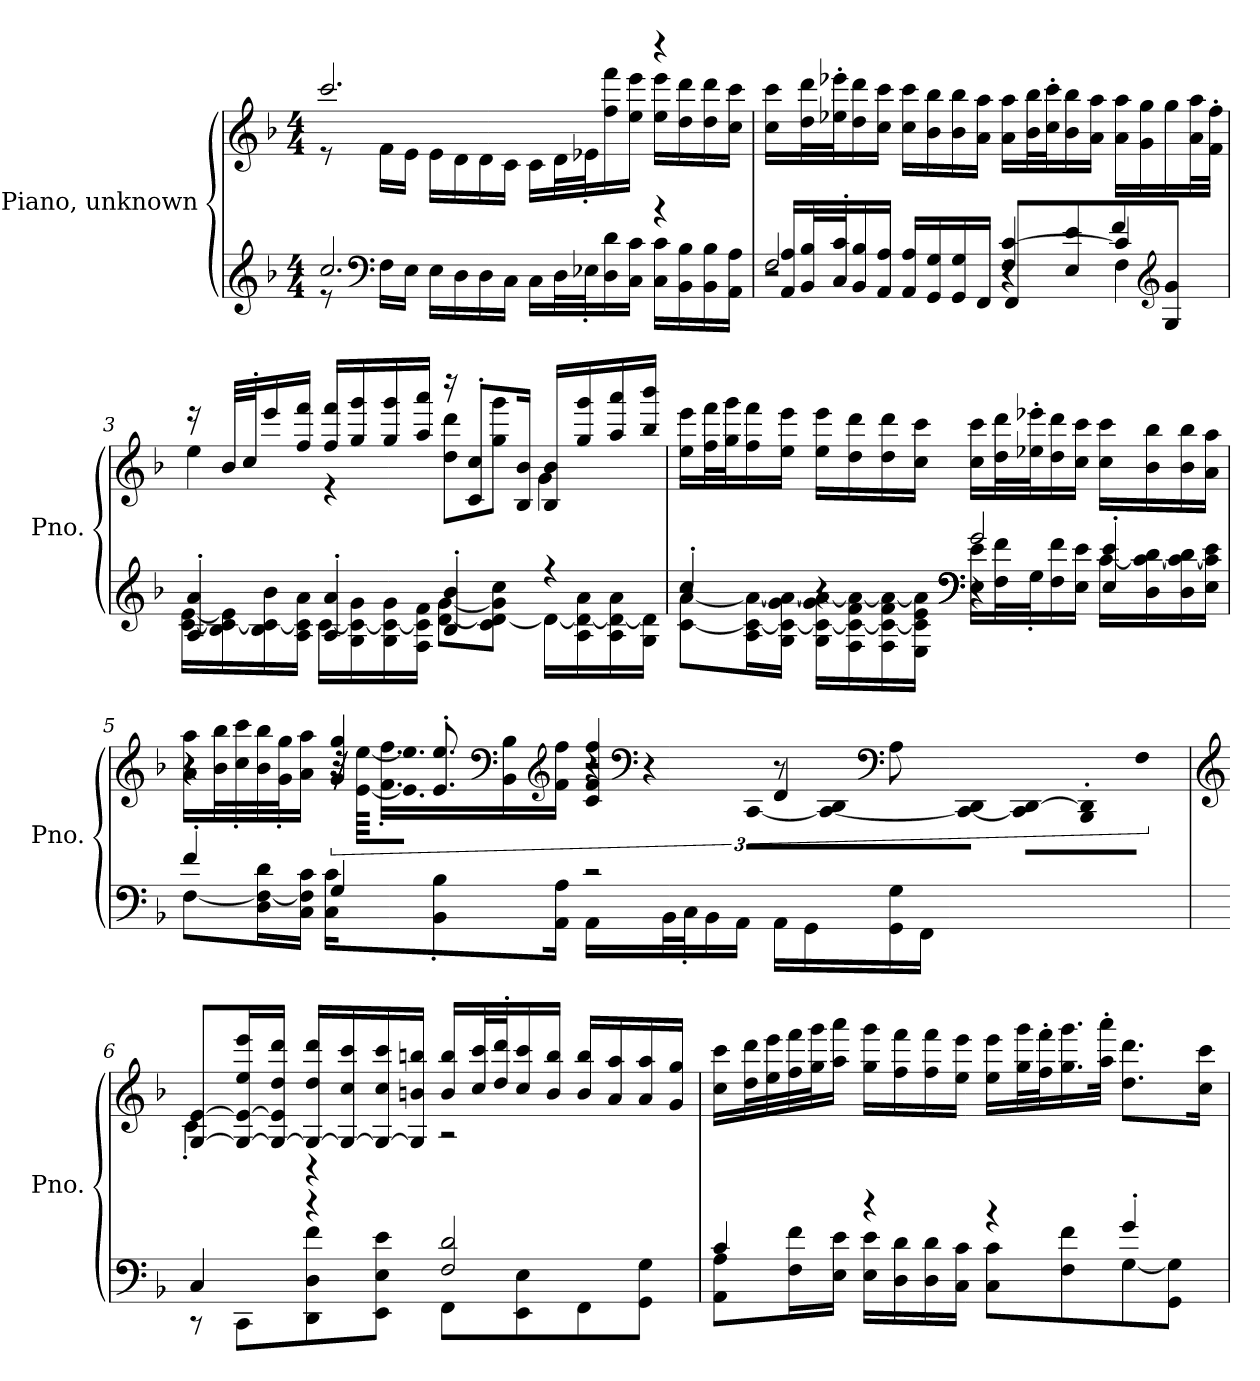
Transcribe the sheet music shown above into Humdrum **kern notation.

**kern	**kern
*part1	*part1
*staff2	*staff1
*I"Piano, unknown	*
*I'Pno.	*
*clefG2	*clefG2
*k[b-]	*k[b-]
*M4/4	*M4/4
*MM120	*MM120
=1	=1
*^	*^
2.cc/	8r	2.ccc/	8r
*clefF4	*	*	*
.	16F\LL	.	16f\LL
.	16E\JJ	.	16e\JJ
.	16E\LL	.	16e\LL
.	16D\	.	16d\
.	16D\	.	16d\
.	16C\JJ	.	16c\JJ
.	16C\LL	.	16c\LL
.	32D\L	.	32d\L
.	32E-X'\J	.	32e-X'\J
.	16D\ 16d\	.	16ff\ 16fff\
.	16C\ 16c\JJ	.	16ee\ 16eee\JJ
4r	16C\ 16c\LL	4r	16ee\ 16eee\LL
.	16BB-\ 16B-\	.	16dd\ 16ddd\
.	16BB-\ 16B-\	.	16dd\ 16ddd\
.	16AA\ 16A\JJ	.	16cc\ 16ccc\JJ
*	*	*v	*v
!!LO:LB:g=z
=2	=2	=2
*	*^	*
2F/	2r	16AA/ 16A/LL	16cc\ 16ccc\LL
.	.	32BB-/ 32B-/L	32dd\ 32ddd\L
.	.	32C/' 32c/'J	32ee-X\' 32eee-X\'J
.	.	16BB-/ 16B-/	16dd\ 16ddd\
.	.	16AA/ 16A/JJ	16cc\ 16ccc\JJ
.	.	16AA/ 16A/LL	16cc\ 16ccc\LL
.	.	16GG/ 16G/	16b-\ 16bb-\
.	.	16GG/ 16G/	16b-\ 16bb-\
.	.	16FF/JJ	16a\ 16aa\JJ
4F/ [4c/	4r	8FF/L	16a\ 16aa\LL
.	.	.	32b-\ 32bb-\L
.	.	.	32cc\' 32ccc\'J
.	.	8E/ 8e/	16b-\ 16bb-\
.	.	.	16a\ 16aa\JJ
4c/]	4F\	8f/	16a\ 16aa\LL
.	.	.	16g\ 16gg\
*clefG2	*	*	*
.	.	8G/ 8g/J	16gg\
.	.	.	32a\ 32aa\L
.	.	.	32f\' 32ff\'JJJ
*	*v	*v	*
!!LO:LB:g=z
=3	=3	=3
*	*	*^
4A/' 4a/'	[16c\ [16e\LL	16r	4ee\
.	16B-\ 16c\_ 16e\]	32b-/LLL	.
.	.	32cc'/J	.
.	16B-\ 16c\_ 16b-\	16eee/	.
.	16A\ 16c\] 16a\JJ	16ff/ 16fff/JJ	.
4A/' 4a/'	[16c\LL	16ff/ 16fff/LL	4r
.	16G\ 16c\_ 16g\	16gg/ 16ggg/	.
.	16G\ 16c\_ 16g\	16gg/ 16ggg/	.
.	16F\ 16c\] 16f\JJ	16aa/ 16aaa/JJ	.
4B-/' 4b-/'	[8d\ [8g\L	16r	8dd\ 8ddd\L
.	.	8c/' 8cc/'L	.
.	8c\ 8d\_ 8g\] 8cc\J	.	8gg\ 8ggg\J
.	.	16B-/ 16b-/Jk	.
4r	16d\LL_	16B-/ 16b-/LL	4g\
.	16A\ 16d\_ 16a\	16gg/ 16ggg/	.
.	16A\ 16d\_ 16a\	16aa/ 16aaa/	.
.	16G\ 16d\]JJ	16bb-/ 16bbb-/JJ	.
*	*	*v	*v
!!LO:LB:g=z
=4	=4	=4
*	*^	*
4cc'/	[8c\ [8a\L	2r	16ee\ 16eee\LL
.	.	.	32ff\ 32fff\L
.	.	.	32gg\ 32ggg\J
.	16A\ 16c\_ 16a\_L	.	16ff\ 16fff\
.	16G\ 16c\_ 16g\ 16a\_JJ	.	16ee\ 16eee\JJ
4r	16G\ 16c\_ 16g\ 16a\_LL	.	16ee\ 16eee\LL
.	16F\ 16c\_ 16f\ 16a\_	.	16dd\ 16ddd\
.	16F\ 16c\_ 16f\ 16a\_	.	16dd\ 16ddd\
.	16E\ 16c\] 16e\ 16a\]JJ	.	16cc\ 16ccc\JJ
*clefF4	*	*	*
2g/	16E\ 16e\LL	4r	16cc\ 16ccc\LL
.	32F\ 32f\L	.	32dd\ 32ddd\L
.	32G'\J	.	32ee-X\' 32eee-X\'J
.	16F\ 16f\	.	16dd\ 16ddd\
.	16E\ 16e\JJ	.	16cc\ 16ccc\JJ
.	[16c\LL	4E/' 4e/'	16cc\ 16ccc\LL
.	16D\ 16c\_ 16d\	.	16b-\ 16bb-\
.	16D\ 16c\_ 16d\	.	16b-\ 16bb-\
.	16E\ 16c\] 16e\JJ	.	16a\ 16aa\JJ
*	*v	*v	*
!!LO:LB:g=z
=5	=5	=5
*	*	*^
*	*	*	*^
*	*	*	*	*^
4f'/	[8F\L	4r	16a\ 16aa\LL	4r	4r
.	.	.	32b-\ 32bb-\L	.	.
.	.	.	32cc\' 32ccc\'	.	.
.	16D\ 16F\_ 16d\L	.	32b-\ 32bb-\	.	.
.	.	.	32g\' 32gg\'J	.	.
.	16C\ 16F\] 16c\JJ	.	16a\ 16aa\JJ	.	.
4G/	16C\ 16c\KL	4g/ 4gg/	48r	16r	32r
.	.	.	[96e\ [96ee\KKLL	.	.
.	.	.	16.e\] 16.ee\]JJ	.	16.f\' 16.ff\'LL
.	8BB-\' 8B-\'	.	.	8.e/' 8.ee/'	.
*	*	*clefF4	*	*	*
.	.	.	8r	.	16BB-\ 16B-\
*	*	*clefG2	*	*	*
.	16AA\ 16A\Jk	.	.	.	16f\ 16ff\JJ
2r	16AA\LL	2r	[16A\LL	4c/ 4f/ 4ff/	4r
.	32BB-\L	.	16A\_ 16B-\J	.	.
.	32C'\J	.	.	.	.
.	16BB-\	.	8A\_ 8B-\J	.	.
.	16AA\JJ	.	.	.	.
.	16AA\LL	.	16A\] [16B-\KL	4d/	8r
.	16GG\	.	8G\' 8B-\]'	.	.
*	*	*clefF4	*	*	*
.	16GG\ 16G\	.	.	.	8A\
.	16FF\JJ	.	16F\Jk	.	.
*	*	*v	*v	*v	*v
!!LO:LB:g=z
=6	=6	=6
*	*	*clefG2
*	*	*^
4C/	8r	[8G/ [8e/L	4c'\
.	8CC\L	16G/_ 16e/_ 16ee/ 16eee/L	.
.	.	16G/_ 16e/] 16dd/ 16ddd/JJ	.
4r	8DD\ 8D\ 8f\	16G/_ 16dd/ 16ddd/LL	4r
.	.	16G/_ 16cc/ 16ccc/	.
.	8EE\ 8E\ 8e\J	16G/_ 16cc/ 16ccc/	.
.	.	16G/] 16bn/ 16bbn/JJ	.
2F/ 2d/	8FF\L	16b/ 16bb/LL	2r
.	.	32cc/ 32ccc/L	.
.	.	32dd/' 32ddd/'J	.
.	8EE\ 8E\	16cc/ 16ccc/	.
.	.	16b/ 16bb/JJ	.
.	8FF\	16b/ 16bb/LL	.
.	.	16a/ 16aa/	.
.	8GG\ 8G\J	16a/ 16aa/	.
.	.	16g/ 16gg/JJ	.
*	*	*v	*v
!!LO:PB:g=z
=7	=7	=7
4c/	8AA\ 8A\L	16cc\ 16ccc\LL
.	.	32dd\ 32ddd\L
.	.	32ee\ 32eee\
.	16F\ 16f\L	32ff\ 32fff\
.	.	32gg\ 32ggg\J
.	16E\ 16e\JJ	16aa\ 16aaa\JJ
4r	16E\ 16e\LL	16gg\ 16ggg\LL
.	16D\ 16d\	16ff\ 16fff\
.	16D\ 16d\	16ff\ 16fff\
.	16C\ 16c\JJ	16ee\ 16eee\JJ
4r	8C\ 8c\L	16ee\ 16eee\LL
.	.	32gg\ 32ggg\L
.	.	32ff\' 32fff\'J
.	8F\ 8f\	16.gg\ 16.ggg\
.	.	32aa\' 32aaa\'JJk
4g'/	[8G\	8.dd\ 8.ddd\L
.	8GG\ 8G\]J	.
.	.	16cc\ 16ccc\Jk
*v	*v	*
=	=
*-	*-
